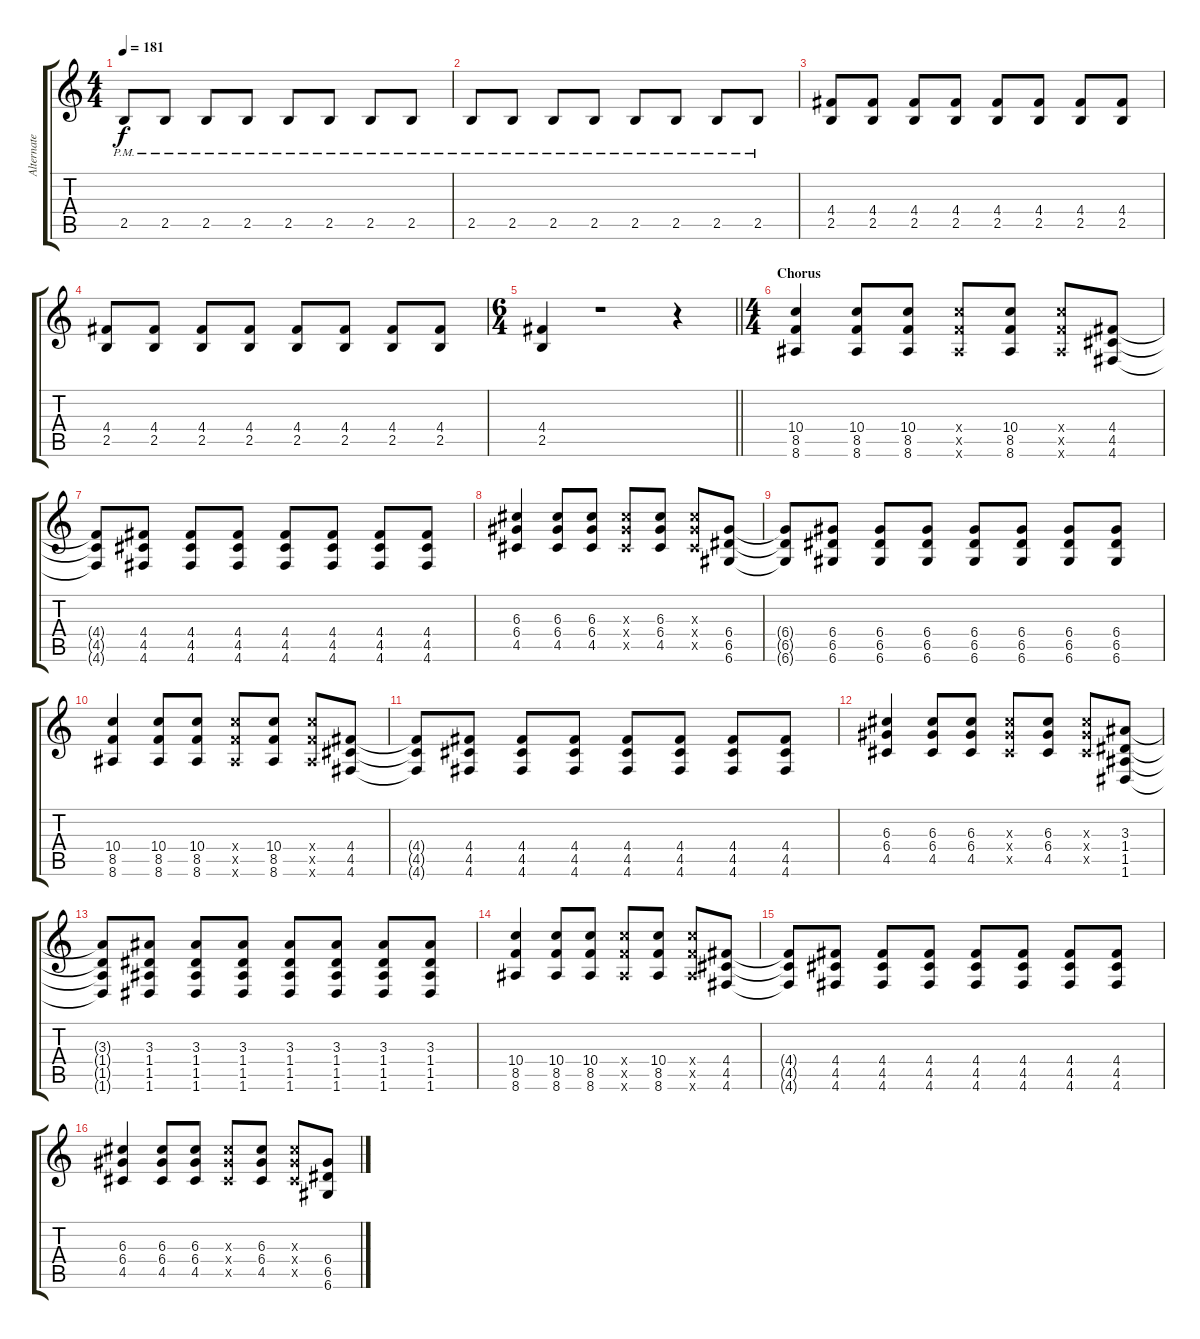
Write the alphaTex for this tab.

\track ("Alternate drop D" "Alternate ") {mute instrument overdrivenguitar}
\staff {score tabs}
\tuning (E4 B3 G3 D3 A2 D2) {hide}
\ts (4 4)
\tempo 181
\clef g2
\ks c
2.5{pm}.8{dy f} 2.5{pm}.8 2.5{pm}.8 2.5{pm}.8 2.5{pm}.8 2.5{pm}.8 2.5{pm}.8 2.5{pm}.8 |
2.5{pm}.8 2.5{pm}.8 2.5{pm}.8 2.5{pm}.8 2.5{pm}.8 2.5{pm}.8 2.5{pm}.8 2.5{pm}.8 |
(4.4 2.5).8 (4.4 2.5).8 (4.4 2.5).8 (4.4 2.5).8 (4.4 2.5).8 (4.4 2.5).8 (4.4 2.5).8 (4.4 2.5).8 |
(4.4 2.5).8 (4.4 2.5).8 (4.4 2.5).8 (4.4 2.5).8 (4.4 2.5).8 (4.4 2.5).8 (4.4 2.5).8 (4.4 2.5).8 |
\ts (6 4)
\barLineRight lightlight
(4.4 2.5).4 r.1 r.4 |
\ts (4 4)
\section ("" "Chorus")
(10.4 8.5 8.6).4 (10.4 8.5 8.6).8 (10.4 8.5 8.6).8 (10.4{x} 8.5{x} 8.6{x}).8 (10.4 8.5 8.6).8 (10.4{x} 8.5{x} 8.6{x}).8 (4.4 4.5 4.6).8 |
(4.4{t} 4.5{t} 4.6{t}).8 (4.4 4.5 4.6).8 (4.4 4.5 4.6).8 (4.4 4.5 4.6).8 (4.4 4.5 4.6).8 (4.4 4.5 4.6).8 (4.4 4.5 4.6).8 (4.4 4.5 4.6).8 |
(6.3 6.4 4.5).4 (6.3 6.4 4.5).8 (6.3 6.4 4.5).8 (6.3{x} 6.4{x} 4.5{x}).8 (6.3 6.4 4.5).8 (6.3{x} 6.4{x} 4.5{x}).8 (6.4 6.5 6.6).8 |
(6.4{t} 6.5{t} 6.6{t}).8 (6.4 6.5 6.6).8 (6.4 6.5 6.6).8 (6.4 6.5 6.6).8 (6.4 6.5 6.6).8 (6.4 6.5 6.6).8 (6.4 6.5 6.6).8 (6.4 6.5 6.6).8 |
(10.4 8.5 8.6).4 (10.4 8.5 8.6).8 (10.4 8.5 8.6).8 (10.4{x} 8.5{x} 8.6{x}).8 (10.4 8.5 8.6).8 (10.4{x} 8.5{x} 8.6{x}).8 (4.4 4.5 4.6).8 |
(4.4{t} 4.5{t} 4.6{t}).8 (4.4 4.5 4.6).8 (4.4 4.5 4.6).8 (4.4 4.5 4.6).8 (4.4 4.5 4.6).8 (4.4 4.5 4.6).8 (4.4 4.5 4.6).8 (4.4 4.5 4.6).8 |
(6.3 6.4 4.5).4 (6.3 6.4 4.5).8 (6.3 6.4 4.5).8 (6.3{x} 6.4{x} 4.5{x}).8 (6.3 6.4 4.5).8 (6.3{x} 6.4{x} 4.5{x}).8 (3.3 1.4 1.5 1.6).8 |
(3.3{t} 1.4{t} 1.5{t} 1.6{t}).8 (3.3 1.4 1.5 1.6).8 (3.3 1.4 1.5 1.6).8 (3.3 1.4 1.5 1.6).8 (3.3 1.4 1.5 1.6).8 (3.3 1.4 1.5 1.6).8 (3.3 1.4 1.5 1.6).8 (3.3 1.4 1.5 1.6).8 |
(10.4 8.5 8.6).4 (10.4 8.5 8.6).8 (10.4 8.5 8.6).8 (10.4{x} 8.5{x} 8.6{x}).8 (10.4 8.5 8.6).8 (10.4{x} 8.5{x} 8.6{x}).8 (4.4 4.5 4.6).8 |
(4.4{t} 4.5{t} 4.6{t}).8 (4.4 4.5 4.6).8 (4.4 4.5 4.6).8 (4.4 4.5 4.6).8 (4.4 4.5 4.6).8 (4.4 4.5 4.6).8 (4.4 4.5 4.6).8 (4.4 4.5 4.6).8 |
(6.3 6.4 4.5).4 (6.3 6.4 4.5).8 (6.3 6.4 4.5).8 (6.3{x} 6.4{x} 4.5{x}).8 (6.3 6.4 4.5).8 (6.3{x} 6.4{x} 4.5{x}).8 (6.4 6.5 6.6).8
